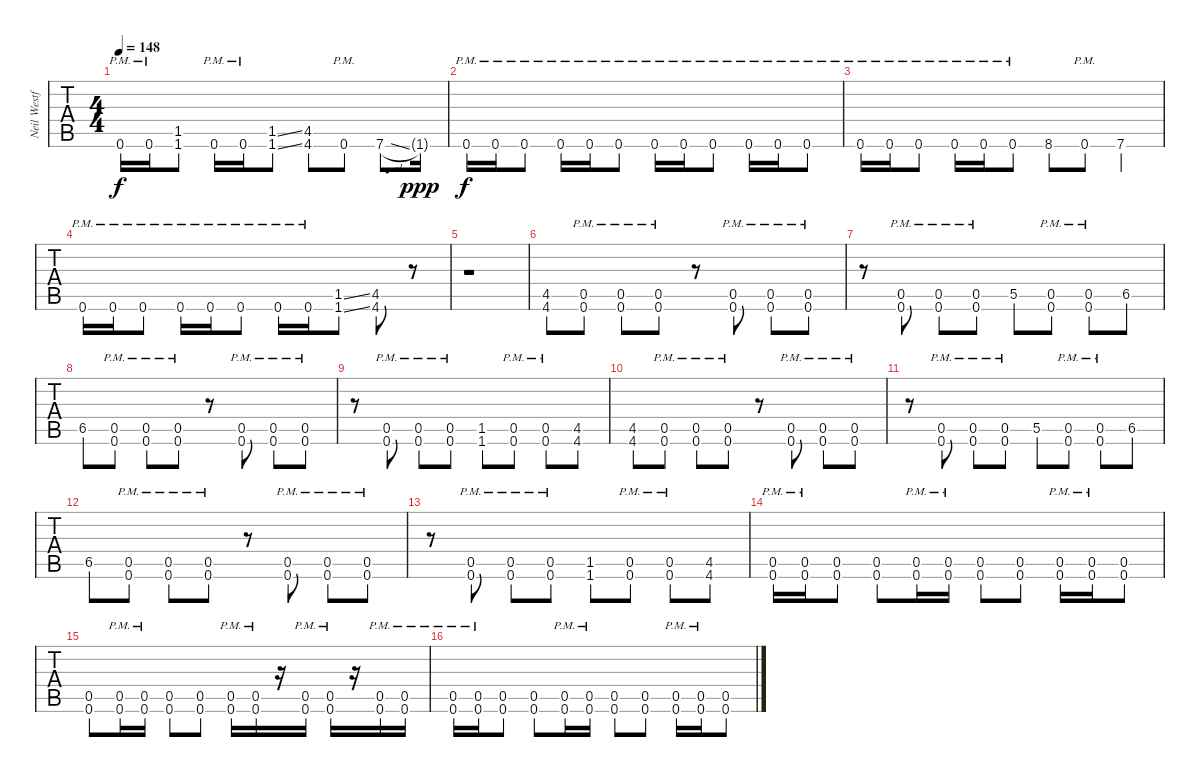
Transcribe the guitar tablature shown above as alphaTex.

\track ("Neil Westfall" "Neil Westf") {instrument distortionguitar}
\staff {tabs}
\tuning (Db4 Ab3 E3 B2 Gb2 B1) {hide}
\ts (4 4)
\tempo 148
\clef g2
\ks c
0.6{pm}.16{dy f} 0.6{pm}.16 (1.5 1.6).8 0.6{pm}.16 0.6{pm}.16 (1.5{ss} 1.6{ss}).8 (4.5 4.6).8 0.6{pm}.8 7.6{sl}.8{d} 1.6{g}.16{dy ppp} |
0.6{pm}.16{dy f} 0.6{pm}.16 0.6{pm}.8 0.6{pm}.16 0.6{pm}.16 0.6{pm}.8 0.6{pm}.16 0.6{pm}.16 0.6{pm}.8 0.6{pm}.16 0.6{pm}.16 0.6{pm}.8 |
0.6{pm}.16 0.6{pm}.16 0.6{pm}.8 0.6{pm}.16 0.6{pm}.16 0.6{pm}.8 8.6.8 0.6{pm}.8 7.6.4 |
0.6{pm}.16 0.6{pm}.16 0.6{pm}.8 0.6{pm}.16 0.6{pm}.16 0.6{pm}.8 0.6{pm}.16 0.6{pm}.16 (1.5{ss} 1.6{ss}).8 (4.5 4.6).8 r.8 |
r.1 |
(4.5 4.6).8 (0.5{pm} 0.6{pm}).8 (0.5{pm} 0.6{pm}).8 (0.5{pm} 0.6{pm}).8 r.8 (0.5{pm} 0.6{pm}).8 (0.5{pm} 0.6{pm}).8 (0.5{pm} 0.6{pm}).8 |
r.8 (0.5{pm} 0.6{pm}).8 (0.5{pm} 0.6{pm}).8 (0.5{pm} 0.6{pm}).8 5.5.8 (0.5{pm} 0.6{pm}).8 (0.5{pm} 0.6{pm}).8 6.5.8 |
6.5.8 (0.5{pm} 0.6{pm}).8 (0.5{pm} 0.6{pm}).8 (0.5{pm} 0.6{pm}).8 r.8 (0.5{pm} 0.6{pm}).8 (0.5{pm} 0.6{pm}).8 (0.5{pm} 0.6{pm}).8 |
r.8 (0.5{pm} 0.6{pm}).8 (0.5{pm} 0.6{pm}).8 (0.5{pm} 0.6{pm}).8 (1.5 1.6).8 (0.5{pm} 0.6{pm}).8 (0.5{pm} 0.6{pm}).8 (4.5 4.6).8 |
(4.5 4.6).8 (0.5{pm} 0.6{pm}).8 (0.5{pm} 0.6{pm}).8 (0.5{pm} 0.6{pm}).8 r.8 (0.5{pm} 0.6{pm}).8 (0.5{pm} 0.6{pm}).8 (0.5{pm} 0.6{pm}).8 |
r.8 (0.5{pm} 0.6{pm}).8 (0.5{pm} 0.6{pm}).8 (0.5{pm} 0.6{pm}).8 5.5.8 (0.5{pm} 0.6{pm}).8 (0.5{pm} 0.6{pm}).8 6.5.8 |
6.5.8 (0.5{pm} 0.6{pm}).8 (0.5{pm} 0.6{pm}).8 (0.5{pm} 0.6{pm}).8 r.8 (0.5{pm} 0.6{pm}).8 (0.5{pm} 0.6{pm}).8 (0.5{pm} 0.6{pm}).8 |
r.8 (0.5{pm} 0.6{pm}).8 (0.5{pm} 0.6{pm}).8 (0.5{pm} 0.6{pm}).8 (1.5 1.6).8 (0.5{pm} 0.6{pm}).8 (0.5{pm} 0.6{pm}).8 (4.5 4.6).8 |
(0.5{pm} 0.6{pm}).16 (0.5{pm} 0.6{pm}).16 (0.5 0.6).8 (0.5 0.6).8 (0.5{pm} 0.6{pm}).16 (0.5{pm} 0.6{pm}).16 (0.5 0.6).8 (0.5 0.6).8 (0.5{pm} 0.6{pm}).16 (0.5{pm} 0.6{pm}).16 (0.5 0.6).8 |
(0.5 0.6).8 (0.5{pm} 0.6{pm}).16 (0.5{pm} 0.6{pm}).16 (0.5 0.6).8 (0.5 0.6).8 (0.5{pm} 0.6{pm}).16 (0.5{pm} 0.6{pm}).16 r.16 (0.5{pm} 0.6{pm}).16 (0.5{pm} 0.6{pm}).16 r.16 (0.5{pm} 0.6{pm}).16 (0.5{pm} 0.6{pm}).16 |
(0.5{pm} 0.6{pm}).16 (0.5{pm} 0.6{pm}).16 (0.5 0.6).8 (0.5 0.6).8 (0.5{pm} 0.6{pm}).16 (0.5{pm} 0.6{pm}).16 (0.5 0.6).8 (0.5 0.6).8 (0.5{pm} 0.6{pm}).16 (0.5{pm} 0.6{pm}).16 (0.5 0.6).8
